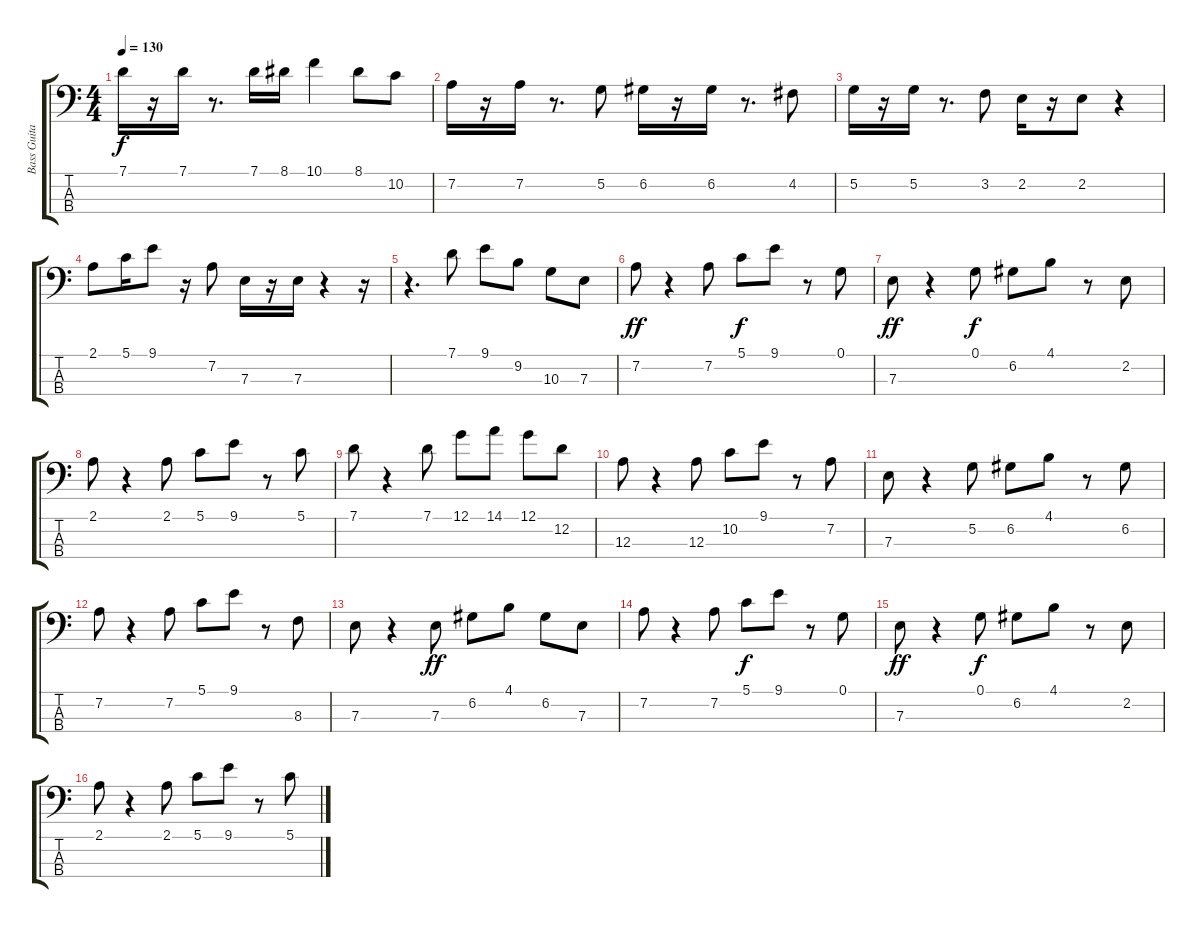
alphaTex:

\track ("Bass Guitar" "Bass Guita") {instrument electricbassfinger}
\staff {score tabs}
\tuning (G2 D2 A1 E1) {hide}
\ts (4 4)
\tempo 130
\clef f4
\ks c
7.1.16{dy f} r.16 7.1.16 r.8{d} 7.1.16 8.1.16 10.1.4 8.1.8 10.2.8 |
7.2.16 r.16 7.2.16 r.8{d} 5.2.8 6.2.16 r.16 6.2.16 r.8{d} 4.2.8 |
5.2.16 r.16 5.2.16 r.8{d} 3.2.8 2.2.16 r.16 2.2.8 r.4 |
2.1.8 5.1.16 9.1.8 r.16 7.2.8 7.3.16 r.16 7.3.16 r.4 r.16 |
r.4{d} 7.1.8 9.1.8 9.2.8 10.3.8 7.3.8 |
7.2.8{dy ff} r.4 7.2.8 5.1.8{dy f} 9.1.8 r.8 0.1.8 |
7.3.8{dy ff} r.4 0.1.8{dy f} 6.2.8 4.1.8 r.8 2.2.8 |
2.1.8 r.4 2.1.8 5.1.8 9.1.8 r.8 5.1.8 |
7.1.8 r.4 7.1.8 12.1.8 14.1.8 12.1.8 12.2.8 |
12.3.8 r.4 12.3.8 10.2.8 9.1.8 r.8 7.2.8 |
7.3.8 r.4 5.2.8 6.2.8 4.1.8 r.8 6.2.8 |
7.2.8 r.4 7.2.8 5.1.8 9.1.8 r.8 8.3.8 |
7.3.8 r.4 7.3.8{dy ff} 6.2.8 4.1.8 6.2.8 7.3.8 |
7.2.8 r.4 7.2.8 5.1.8{dy f} 9.1.8 r.8 0.1.8 |
7.3.8{dy ff} r.4 0.1.8{dy f} 6.2.8 4.1.8 r.8 2.2.8 |
2.1.8 r.4 2.1.8 5.1.8 9.1.8 r.8 5.1.8
